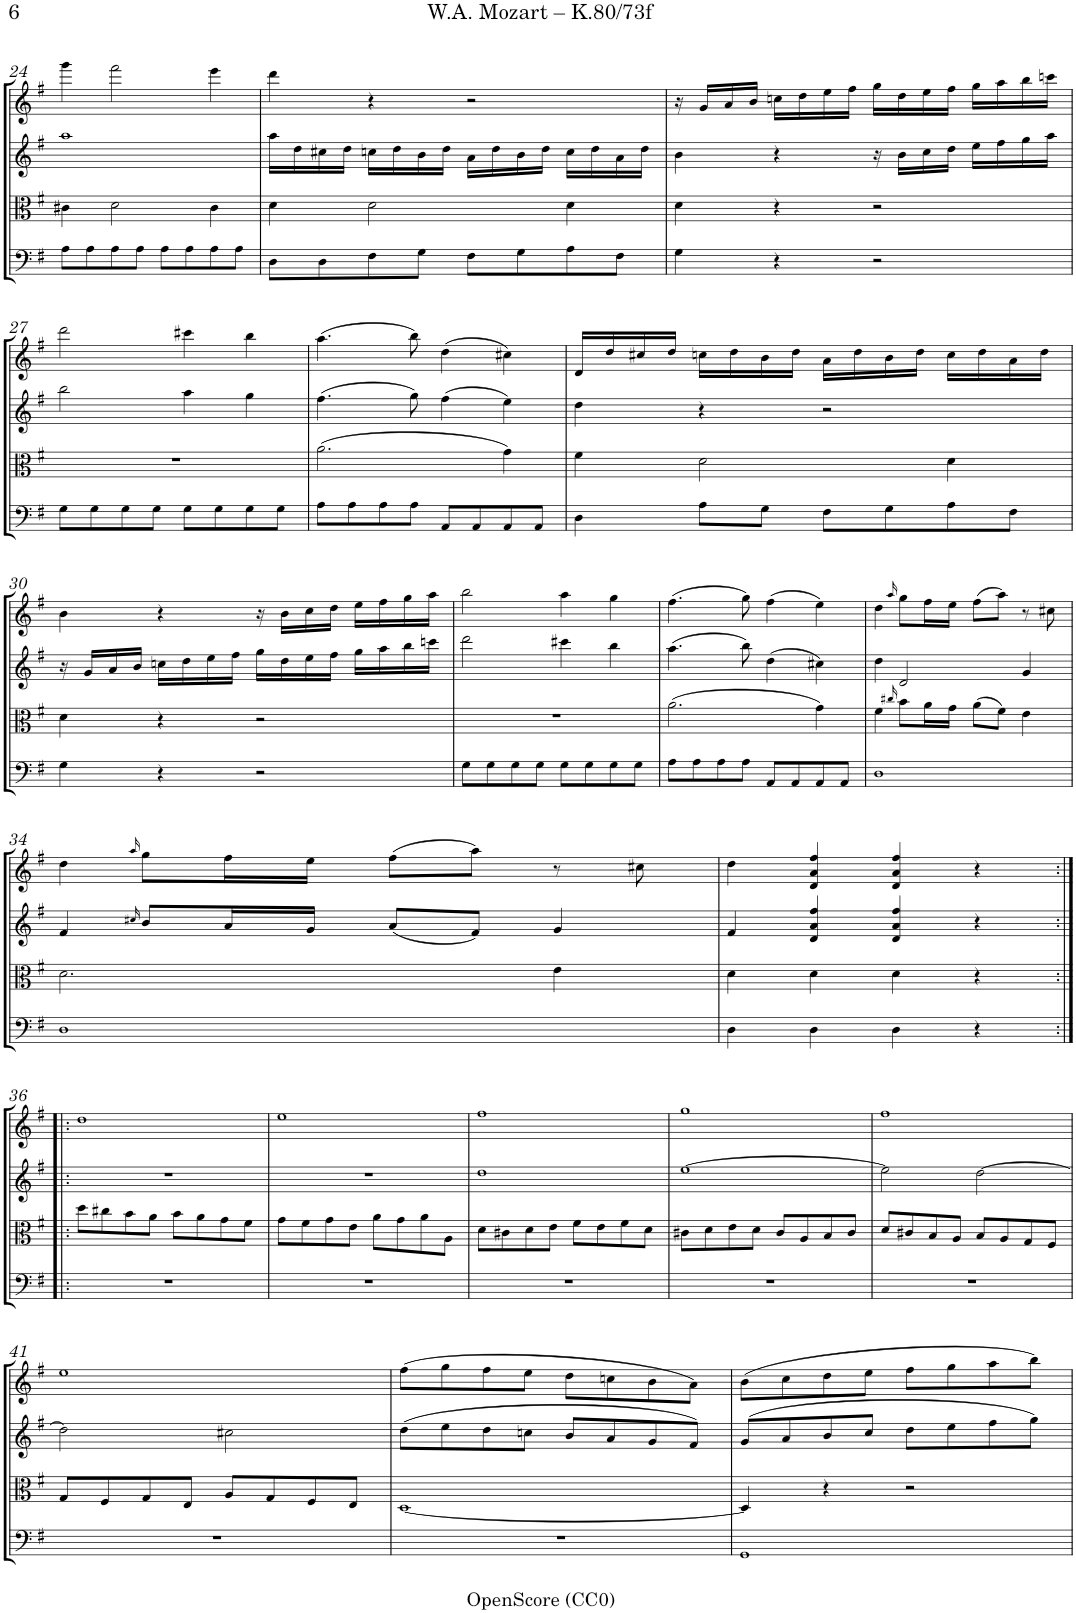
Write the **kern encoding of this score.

**kern	**kern	**kern	**kern
*part4	*part3	*part2	*part1
*staff4	*staff3	*staff2	*staff1
*I"Violoncello	*I"Viola	*I"Violin 2	*I"Violin 1
*I'Vc	*I'Vla	*I'Vln	*I'Vln
!!LO:PB:g=z
*clefF4	*clefC3	*clefG2	*clefG2
*k[f#]	*k[f#]	*k[f#]	*k[f#]
*M4/4	*M4/4	*M4/4	*M4/4
*met(c)	*met(c)	*met(c)	*met(c)
=24	=24	=24	=24
8A\L	4c#X\	1aa	4ggg\
8A\	.	.	.
8A\	2d\	.	2fff#\
8A\J	.	.	.
8A\L	.	.	.
8A\	.	.	.
8A\	4c#\	.	4eee\
8A\J	.	.	.
=25	=25	=25	=25
8D\L	4d\	16aa\LL	4ddd\
.	.	16dd\	.
8D\	.	16cc#X\	.
.	.	16dd\JJ	.
8F#\	2d\	16ccn\LL	4r
.	.	16dd\	.
8G\J	.	16b\	.
.	.	16dd\JJ	.
8F#\L	.	16a\LL	2r
.	.	16dd\	.
8G\	.	16b\	.
.	.	16dd\JJ	.
8A\	4d\	16cc\LL	.
.	.	16dd\	.
8F#\J	.	16a\	.
.	.	16dd\JJ	.
=26	=26	=26	=26
4G\	4d\	4b\	16r
.	.	.	16g/LL
.	.	.	16a/
.	.	.	16b/JJ
4r	4r	4r	16ccn\LL
.	.	.	16dd\
.	.	.	16ee\
.	.	.	16ff#\JJ
2r	2r	16r	16gg\LL
.	.	16b\LL	16dd\
.	.	16cc\	16ee\
.	.	16dd\JJ	16ff#\JJ
.	.	16ee\LL	16gg\LL
.	.	16ff#\	16aa\
.	.	16gg\	16bb\
.	.	16aa\JJ	16cccn\JJ
!!LO:LB:g=z
=27	=27	=27	=27
8G\L	1r	2bb\	2ddd\
8G\	.	.	.
8G\	.	.	.
8G\J	.	.	.
8G\L	.	4aa\	4ccc#X\
8G\	.	.	.
8G\	.	4gg\	4bb\
8G\J	.	.	.
=28	=28	=28	=28
8A\L	(2.a\	(4.ff#\	(4.aa\
8A\	.	.	.
8A\	.	.	.
8A\J	.	8gg\)	8bb\)
8AA/L	.	(4ff#\	(4dd\
8AA/	.	.	.
8AA/	4g\)	4ee\)	4cc#X\)
8AA/J	.	.	.
=29	=29	=29	=29
4D\	4f#\	4dd\	16d/LL
.	.	.	16dd/
.	.	.	16cc#X/
.	.	.	16dd/JJ
8A\L	2d\	4r	16ccn\LL
.	.	.	16dd\
8G\J	.	.	16b\
.	.	.	16dd\JJ
8F#\L	.	2r	16a\LL
.	.	.	16dd\
8G\	.	.	16b\
.	.	.	16dd\JJ
8A\	4d\	.	16cc\LL
.	.	.	16dd\
8F#\J	.	.	16a\
.	.	.	16dd\JJ
!!LO:LB:g=z
=30	=30	=30	=30
4G\	4d\	16r	4b\
.	.	16g/LL	.
.	.	16a/	.
.	.	16b/JJ	.
4r	4r	16ccn\LL	4r
.	.	16dd\	.
.	.	16ee\	.
.	.	16ff#\JJ	.
2r	2r	16gg\LL	16r
.	.	16dd\	16b\LL
.	.	16ee\	16cc\
.	.	16ff#\JJ	16dd\JJ
.	.	16gg\LL	16ee\LL
.	.	16aa\	16ff#\
.	.	16bb\	16gg\
.	.	16cccn\JJ	16aa\JJ
=31	=31	=31	=31
8G\L	1r	2ddd\	2bb\
8G\	.	.	.
8G\	.	.	.
8G\J	.	.	.
8G\L	.	4ccc#X\	4aa\
8G\	.	.	.
8G\	.	4bb\	4gg\
8G\J	.	.	.
=32	=32	=32	=32
8A\L	(2.a\	(4.aa\	(4.ff#\
8A\	.	.	.
8A\	.	.	.
8A\J	.	8bb\)	8gg\)
8AA/L	.	(4dd\	(4ff#\
8AA/	.	.	.
8AA/	4g\)	4cc#X\)	4ee\)
8AA/J	.	.	.
=33	=33	=33	=33
1D	4f#\	4dd\	4dd\
.	16qcc#X/	.	16qaa/
.	8b\L	2d/	8gg\L
.	16a\L	.	16ff#\L
.	16g\JJ	.	16ee\JJ
.	(8a\L	.	(8ff#\L
.	8f#\J)	.	8aa\J)
.	4e\	4g/	8r
.	.	.	8cc#X\
!!LO:LB:g=z
=34	=34	=34	=34
1D	2.d\	4f#/	4dd\
.	.	16qcc#X/	16qaa/
.	.	8b/L	8gg\L
.	.	16a/L	16ff#\L
.	.	16g/JJ	16ee\JJ
.	.	(8a/L	(8ff#\L
.	.	8f#/J)	8aa\J)
.	4e\	4g/	8r
.	.	.	8cc#X\
=35	=35	=35	=35
4D\	4d\	4f#/	4dd\
4D\	4d\	4d/ 4a/ 4ff#/	4d/ 4a/ 4ff#/
4D\	4d\	4d/ 4a/ 4ff#/	4d/ 4a/ 4ff#/
4r	4r	4r	4r
!!LO:LB:g=z
=36:|!|:	=36:|!|:	=36:|!|:	=36:|!|:
1r	8dd\L	1r	1dd
.	8cc#X\	.	.
.	8b\	.	.
.	8a\J	.	.
.	8b\L	.	.
.	8a\	.	.
.	8g\	.	.
.	8f#\J	.	.
=37	=37	=37	=37
1r	8g\L	1r	1ee
.	8f#\	.	.
.	8g\	.	.
.	8e\J	.	.
.	8a\L	.	.
.	8g\	.	.
.	8a\	.	.
.	8A\J	.	.
=38	=38	=38	=38
1r	8d\L	1dd	1ff#
.	8c#X\	.	.
.	8d\	.	.
.	8e\J	.	.
.	8f#\L	.	.
.	8e\	.	.
.	8f#\	.	.
.	8d\J	.	.
=39	=39	=39	=39
1r	8c#X\L	[>1ee	1gg
.	8d\	.	.
.	8e\	.	.
.	8d\J	.	.
.	8c#/L	.	.
.	8A/	.	.
.	8B/	.	.
.	8c#/J	.	.
=40	=40	=40	=40
1r	8d/L	2ee\]	1ff#
.	8c#X/	.	.
.	8B/	.	.
.	8A/J	.	.
.	8B/L	[>2dd\	.
.	8A/	.	.
.	8G/	.	.
.	8F#/J	.	.
!!LO:LB:g=z
=41	=41	=41	=41
1r	8G/L	2dd\]	1ee
.	8F#/	.	.
.	8G/	.	.
.	8E/J	.	.
.	8A/L	2cc#X\	.
.	8G/	.	.
.	8F#/	.	.
.	8E/J	.	.
=42	=42	=42	=42
1r	[1D	(8dd\L	(8ff#\L
.	.	8ee\	8gg\
.	.	8dd\	8ff#\
.	.	8ccn\J	8ee\J
.	.	8b/L	8dd\L
.	.	8a/	8ccn\
.	.	8g/	8b\
.	.	8f#/J)	8a\J)
=43	=43	=43	=43
1GG	4D/]	(8g/L	(8b\L
.	.	8a/	8cc\
.	4r	8b/	8dd\
.	.	8cc/J	8ee\J
.	2r	8dd\L	8ff#\L
.	.	8ee\	8gg\
.	.	8ff#\	8aa\
.	.	8gg\J)	8bb\J)
=	=	=	=
*-	*-	*-	*-
